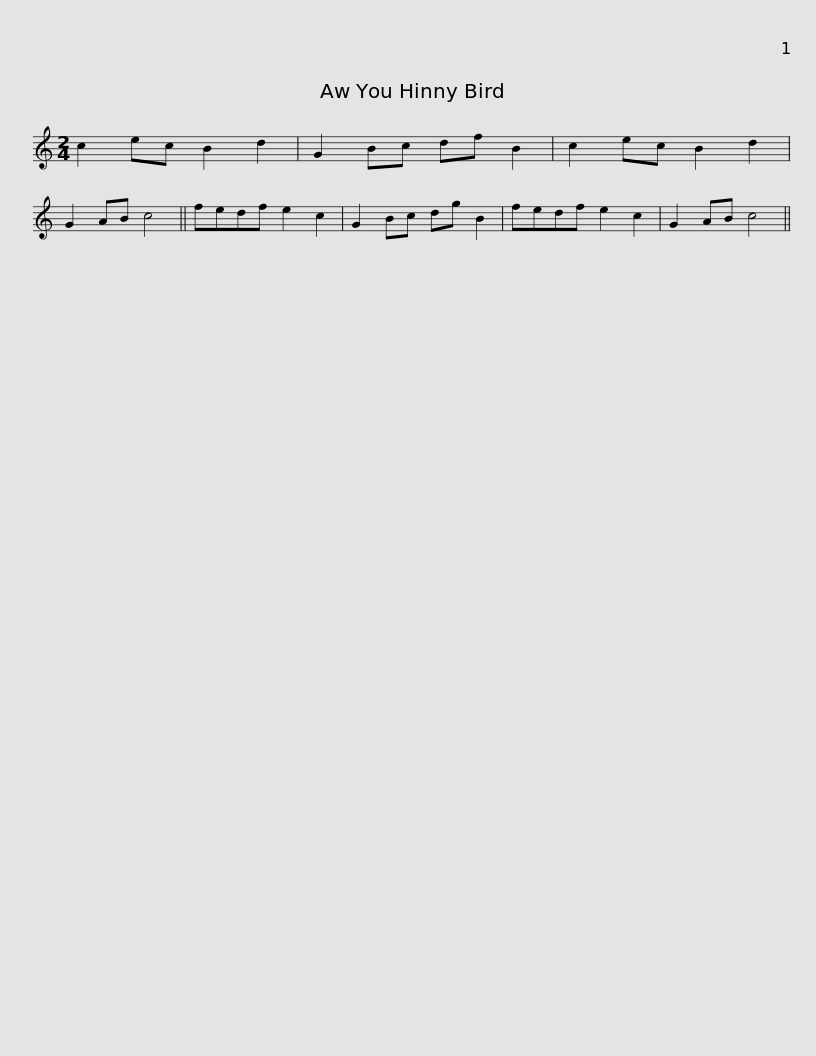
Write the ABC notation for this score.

X:1
L:1/8
M:2/4
I:linebreak $
K:C
V:1 treble
V:1
 c2 ec B2 d2 | G2 Bc df B2 | c2 ec B2 d2 | G2 AB c4 || fedf e2 c2 | %5
 G2 Bc dg B2 | fedf e2 c2 | G2 AB c4 || %8
